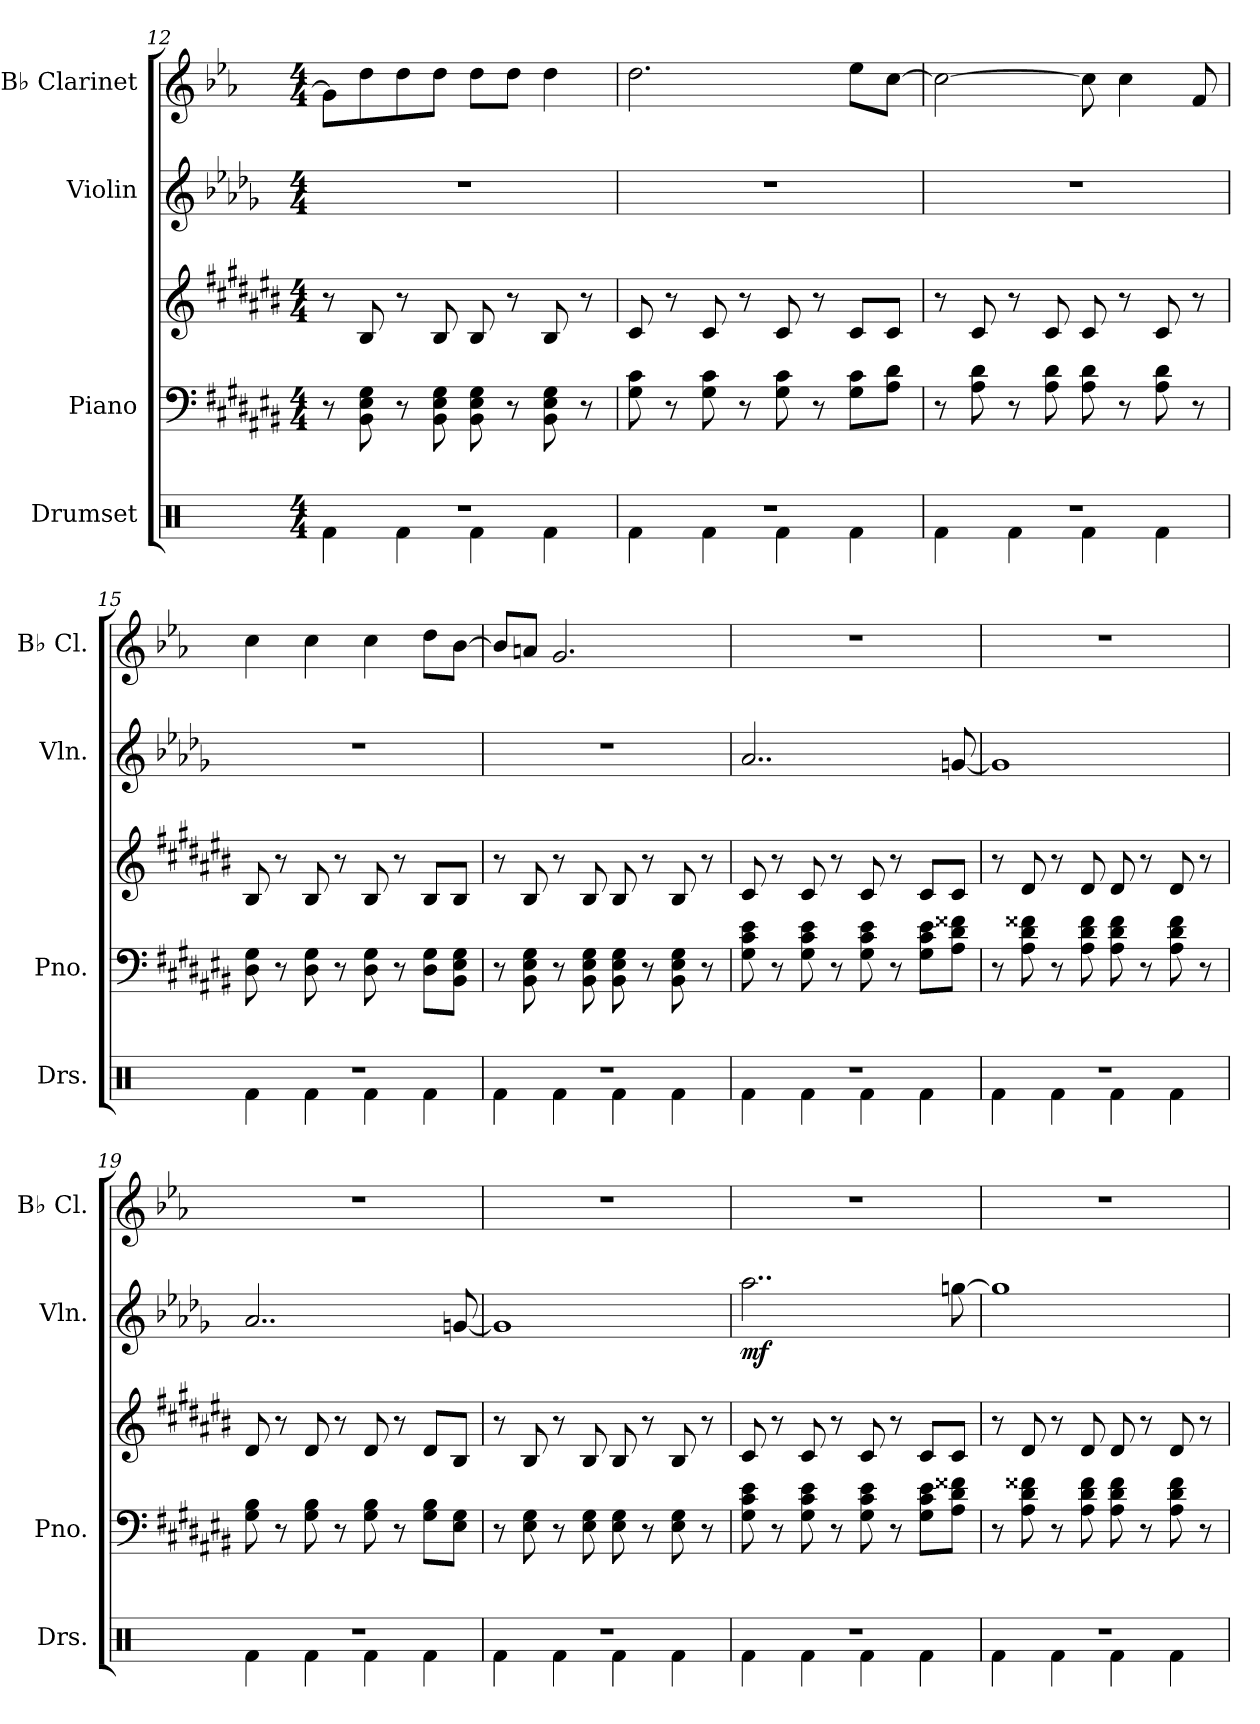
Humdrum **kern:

**kern	**kern	**kern	**kern	**dynam	**kern
*part4	*part3	*part3	*part2	*part2	*part1
*staff5	*staff4	*staff3	*staff2	*staff2	*staff1
*I"Drumset	*I"Piano	*	*I"Violin	*	*I"B♭ Clarinet
*I'Drs.	*I'Pno.	*	*I'Vln.	*	*I'B♭ Cl.
*clefX	*clefF4	*clefG2	*clefG2	*	*clefG2
*	*	*	*	*	*ITrd1c2
*k[]	*k[f#c#g#d#a#e#b#]	*k[f#c#g#d#a#e#b#]	*k[b-e-a-d-g-]	*	*k[b-e-a-d-g-]
*M4/4	*M4/4	*M4/4	*M4/4	*	*M4/4
=12	=12	=12	=12	=12	=12
*^	*	*	*	*	*
1r	4Rf\	8r	8r	1r	.	8f\L]
.	.	8BB#\ 8E#\ 8G#\	8B#/	.	.	8cc\
.	4Rf\	8r	8r	.	.	8cc\
.	.	8BB#\ 8E#\ 8G#\	8B#/	.	.	8cc\J
.	4Rf\	8BB#\ 8E#\ 8G#\	8B#/	.	.	8cc\L
.	.	8r	8r	.	.	8cc\J
.	4Rf\	8BB#\ 8E#\ 8G#\	8B#/	.	.	4cc\
.	.	8r	8r	.	.	.
=13	=13	=13	=13	=13	=13	=13
1r	4Rf\	8G#\ 8c#\	8c#/	1r	.	2.cc\
.	.	8r	8r	.	.	.
.	4Rf\	8G#\ 8c#\	8c#/	.	.	.
.	.	8r	8r	.	.	.
.	4Rf\	8G#\ 8c#\	8c#/	.	.	.
.	.	8r	8r	.	.	.
.	4Rf\	8G#\ 8c#\L	8c#/L	.	.	8dd-\L
.	.	8A#\ 8d#\J	8c#/J	.	.	[8b-\J
!!LO:PB:g=z
=14	=14	=14	=14	=14	=14	=14
1r	4Rf\	8r	8r	1r	.	2b-\_
.	.	8A#\ 8d#\	8c#/	.	.	.
.	4Rf\	8r	8r	.	.	.
.	.	8A#\ 8d#\	8c#/	.	.	.
.	4Rf\	8A#\ 8d#\	8c#/	.	.	8b-\]
.	.	8r	8r	.	.	4b-\
.	4Rf\	8A#\ 8d#\	8c#/	.	.	.
.	.	8r	8r	.	.	8e-/
=15	=15	=15	=15	=15	=15	=15
1r	4Rf\	8D#\ 8G#\	8B#/	1r	.	4b-\
.	.	8r	8r	.	.	.
.	4Rf\	8D#\ 8G#\	8B#/	.	.	4b-\
.	.	8r	8r	.	.	.
.	4Rf\	8D#\ 8G#\	8B#/	.	.	4b-\
.	.	8r	8r	.	.	.
.	4Rf\	8D#\ 8G#\L	8B#/L	.	.	8cc\L
.	.	8BB#\ 8E#\ 8G#\J	8B#/J	.	.	[8a-\J
=16	=16	=16	=16	=16	=16	=16
1r	4Rf\	8r	8r	1r	.	8a-/L]
.	.	8BB#\ 8E#\ 8G#\	8B#/	.	.	8gn/J
.	4Rf\	8r	8r	.	.	2.f/
.	.	8BB#\ 8E#\ 8G#\	8B#/	.	.	.
.	4Rf\	8BB#\ 8E#\ 8G#\	8B#/	.	.	.
.	.	8r	8r	.	.	.
.	4Rf\	8BB#\ 8E#\ 8G#\	8B#/	.	.	.
.	.	8r	8r	.	.	.
!!LO:LB:g=z
=17	=17	=17	=17	=17	=17	=17
1r	4Rf\	8G#\ 8c#\ 8e#\	8c#/	2..a-/	.	1r
.	.	8r	8r	.	.	.
.	4Rf\	8G#\ 8c#\ 8e#\	8c#/	.	.	.
.	.	8r	8r	.	.	.
.	4Rf\	8G#\ 8c#\ 8e#\	8c#/	.	.	.
.	.	8r	8r	.	.	.
.	4Rf\	8G#\ 8c#\ 8e#\L	8c#/L	.	.	.
.	.	8A#\ 8d#\ 8f##X\J	8c#/J	[8gn/	.	.
=18	=18	=18	=18	=18	=18	=18
1r	4Rf\	8r	8r	1g]	.	1r
.	.	8A#\ 8d#\ 8f##X\	8d#/	.	.	.
.	4Rf\	8r	8r	.	.	.
.	.	8A#\ 8d#\ 8f##\	8d#/	.	.	.
.	4Rf\	8A#\ 8d#\ 8f##\	8d#/	.	.	.
.	.	8r	8r	.	.	.
.	4Rf\	8A#\ 8d#\ 8f##\	8d#/	.	.	.
.	.	8r	8r	.	.	.
=19	=19	=19	=19	=19	=19	=19
1r	4Rf\	8G#\ 8B#\	8d#/	2..a-/	.	1r
.	.	8r	8r	.	.	.
.	4Rf\	8G#\ 8B#\	8d#/	.	.	.
.	.	8r	8r	.	.	.
.	4Rf\	8G#\ 8B#\	8d#/	.	.	.
.	.	8r	8r	.	.	.
.	4Rf\	8G#\ 8B#\L	8d#/L	.	.	.
.	.	8E#\ 8G#\J	8B#/J	[8gn/	.	.
!!LO:PB:g=z
=20	=20	=20	=20	=20	=20	=20
1r	4Rf\	8r	8r	1g]	.	1r
.	.	8E#\ 8G#\	8B#/	.	.	.
.	4Rf\	8r	8r	.	.	.
.	.	8E#\ 8G#\	8B#/	.	.	.
.	4Rf\	8E#\ 8G#\	8B#/	.	.	.
.	.	8r	8r	.	.	.
.	4Rf\	8E#\ 8G#\	8B#/	.	.	.
.	.	8r	8r	.	.	.
=21	=21	=21	=21	=21	=21	=21
!	!	!	!	!	!LO:DY:b	!
1r	4Rf\	8G#\ 8c#\ 8e#\	8c#/	2..aa-\	mf	1r
.	.	8r	8r	.	.	.
.	4Rf\	8G#\ 8c#\ 8e#\	8c#/	.	.	.
.	.	8r	8r	.	.	.
.	4Rf\	8G#\ 8c#\ 8e#\	8c#/	.	.	.
.	.	8r	8r	.	.	.
.	4Rf\	8G#\ 8c#\ 8e#\L	8c#/L	.	.	.
.	.	8A#\ 8d#\ 8f##X\J	8c#/J	[8ggn\	.	.
=22	=22	=22	=22	=22	=22	=22
1r	4Rf\	8r	8r	1gg]	.	1r
.	.	8A#\ 8d#\ 8f##X\	8d#/	.	.	.
.	4Rf\	8r	8r	.	.	.
.	.	8A#\ 8d#\ 8f##\	8d#/	.	.	.
.	4Rf\	8A#\ 8d#\ 8f##\	8d#/	.	.	.
.	.	8r	8r	.	.	.
.	4Rf\	8A#\ 8d#\ 8f##\	8d#/	.	.	.
.	.	8r	8r	.	.	.
*v	*v	*	*	*	*	*
=	=	=	=	=	=
*-	*-	*-	*-	*-	*-
